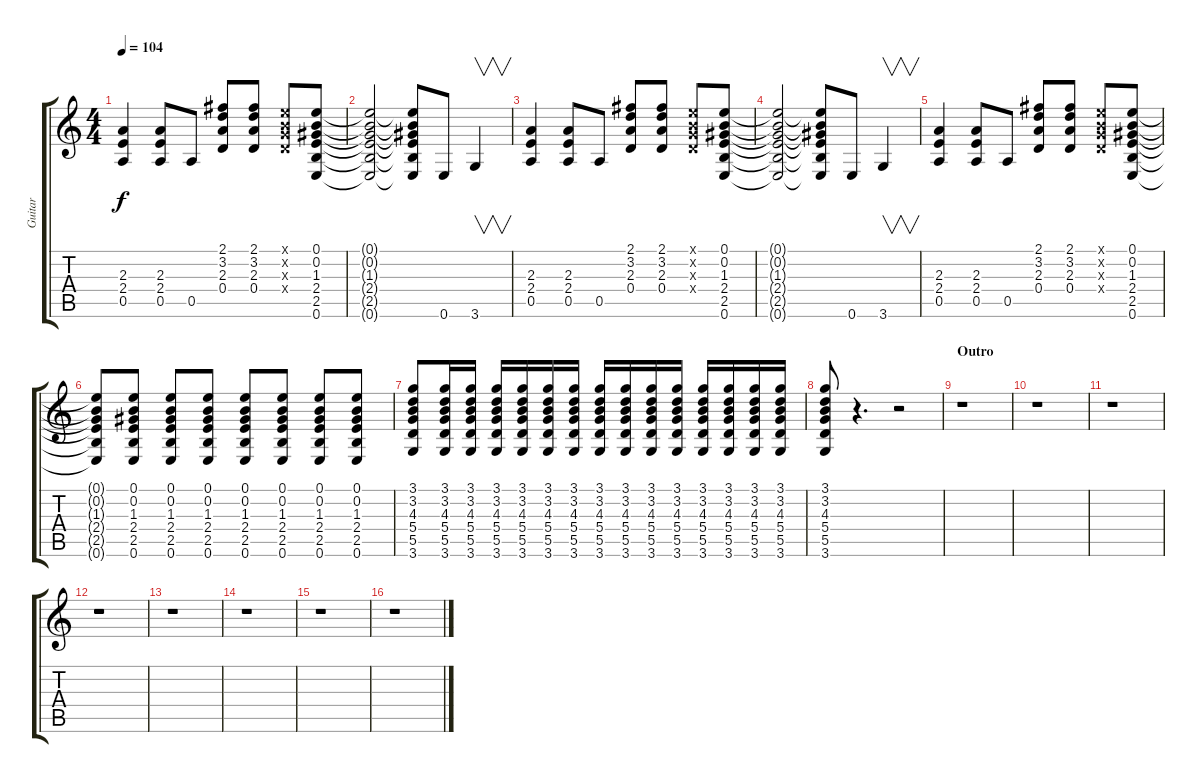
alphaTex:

\track ("Guitar" "Guitar") {instrument distortionguitar}
\staff {score tabs}
\tuning (E4 B3 G3 D3 A2 E2) {hide}
\ts (4 4)
\tempo 104
\clef g2
\ks c
(2.3 2.4 0.5).4{dy f} (2.3 2.4 0.5).8 0.5.8 (2.1 3.2 2.3 0.4).8 (2.1 3.2 2.3 0.4).8 (0.1{x} 0.2{x} 0.3{x} 0.4{x}).8 (0.1 0.2 1.3 2.4 2.5 0.6).8 |
(0.1{t} 0.2{t} 1.3{t} 2.4{t} 2.5{t} 0.6{t}).2 (0.1{t} 0.2{t} 1.3{t} 2.4{t} 2.5{t} 0.6{t}).8 0.6.8 3.6.4{v} |
(2.3 2.4 0.5).4 (2.3 2.4 0.5).8 0.5.8 (2.1 3.2 2.3 0.4).8 (2.1 3.2 2.3 0.4).8 (0.1{x} 0.2{x} 0.3{x} 0.4{x}).8 (0.1 0.2 1.3 2.4 2.5 0.6).8 |
(0.1{t} 0.2{t} 1.3{t} 2.4{t} 2.5{t} 0.6{t}).2 (0.1{t} 0.2{t} 1.3{t} 2.4{t} 2.5{t} 0.6{t}).8 0.6.8 3.6.4{v} |
(2.3 2.4 0.5).4 (2.3 2.4 0.5).8 0.5.8 (2.1 3.2 2.3 0.4).8 (2.1 3.2 2.3 0.4).8 (0.1{x} 0.2{x} 0.3{x} 0.4{x}).8 (0.1 0.2 1.3 2.4 2.5 0.6).8 |
(0.1{t} 0.2{t} 1.3{t} 2.4{t} 2.5{t} 0.6{t}).8 (0.1 0.2 1.3 2.4 2.5 0.6).8 (0.1 0.2 1.3 2.4 2.5 0.6).8 (0.1 0.2 1.3 2.4 2.5 0.6).8 (0.1 0.2 1.3 2.4 2.5 0.6).8 (0.1 0.2 1.3 2.4 2.5 0.6).8 (0.1 0.2 1.3 2.4 2.5 0.6).8 (0.1 0.2 1.3 2.4 2.5 0.6).8 |
(3.1 3.2 4.3 5.4 5.5 3.6).8 (3.1 3.2 4.3 5.4 5.5 3.6).16 (3.1 3.2 4.3 5.4 5.5 3.6).16 (3.1 3.2 4.3 5.4 5.5 3.6).16 (3.1 3.2 4.3 5.4 5.5 3.6).16 (3.1 3.2 4.3 5.4 5.5 3.6).16 (3.1 3.2 4.3 5.4 5.5 3.6).16 (3.1 3.2 4.3 5.4 5.5 3.6).16 (3.1 3.2 4.3 5.4 5.5 3.6).16 (3.1 3.2 4.3 5.4 5.5 3.6).16 (3.1 3.2 4.3 5.4 5.5 3.6).16 (3.1 3.2 4.3 5.4 5.5 3.6).16 (3.1 3.2 4.3 5.4 5.5 3.6).16 (3.1 3.2 4.3 5.4 5.5 3.6).16 (3.1 3.2 4.3 5.4 5.5 3.6).16 |
(3.1 3.2 4.3 5.4 5.5 3.6).8 r.4{d} r.2 |
\section ("" "Outro")
r.1 |
r.1 |
r.1 |
r.1 |
r.1 |
r.1 |
r.1 |
r.1
